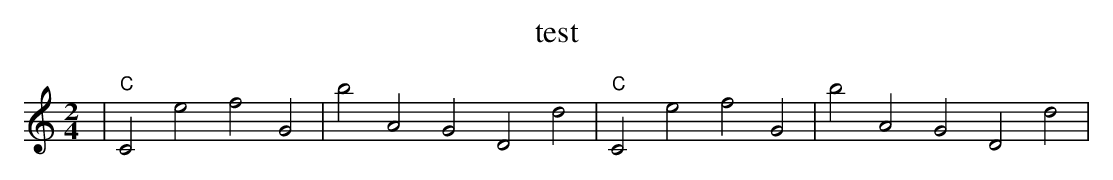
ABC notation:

X:1
T:test
M: 2/4
L: 1/2
K: C
| "C"Ce fG | bA GDd | "C"Ce fG | bA GDd |

  "C"CD DC ED | "C"FG DF | "C"E/2 D | "C"C4 | "C"F E2 | F- GF2 | F2 F2 |
